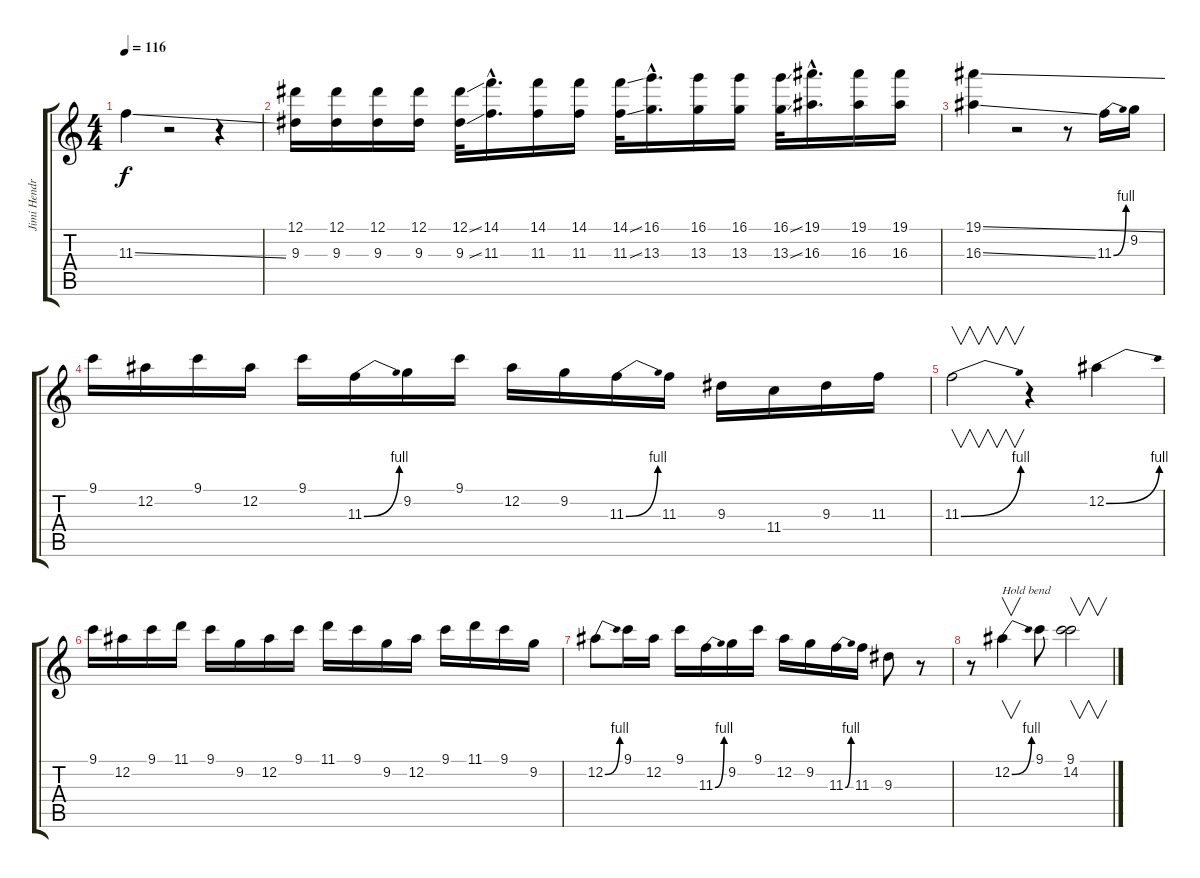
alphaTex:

\track ("Jimi Hendrix" "Jimi Hendr") {instrument overdrivenguitar}
\staff {score tabs}
\tuning (Eb4 Bb3 Gb3 Db3 Ab2 Eb2) {hide}
\ts (4 4)
\tempo 116
\clef g2
\ks c
11.3{ss}.4{dy f} r.2 r.4 |
(12.1 9.3).16 (12.1 9.3).16 (12.1 9.3).16 (12.1 9.3).16 (12.1{ss} 9.3{ss}).32 (14.1{hac} 11.3{hac}).16{d} (14.1 11.3).16 (14.1 11.3).16 (14.1{ss} 11.3{ss}).32 (16.1{hac} 13.3{hac}).16{d} (16.1 13.3).16 (16.1 13.3).16 (16.1{ss} 13.3{ss}).32 (19.1{hac} 16.3{hac}).16{d} (19.1 16.3).16 (19.1 16.3).16 |
(19.1{ss} 16.3{ss}).4 r.2 r.8 11.3{be (bend 0 0 60 4)}.16 9.2.16 |
9.1.16 12.2.16 9.1.16 12.2.16 9.1.16 11.3{be (bend 0 0 60 4)}.16 9.2.16 9.1.16 12.2.16 9.2.16 11.3{be (bend 0 0 60 4)}.16 11.3.16 9.3.16 11.4.16 9.3.16 11.3.16 |
11.3{be (bend 0 0 60 4)}.2{v} r.4 12.2{be (bend 0 0 60 4)}.4 |
9.1.16 12.2.16 9.1.16 11.1.16 9.1.16 9.2.16 12.2.16 9.1.16 11.1.16 9.1.16 9.2.16 12.2.16 9.1.16 11.1.16 9.1.16 9.2.16 |
12.2{be (bend 0 0 60 4)}.8 9.1.16 12.2.16 9.1.16 11.3{be (bend 0 0 60 4)}.16 9.2.16 9.1.16 12.2.16 9.2.16 11.3{be (bend 0 0 60 4)}.16 11.3.16 9.3.8 r.8 |
r.8 12.2{be (bend 0 0 60 4)}.4{v txt "Hold bend"} 9.1.8 (9.1 14.2).2{v}
